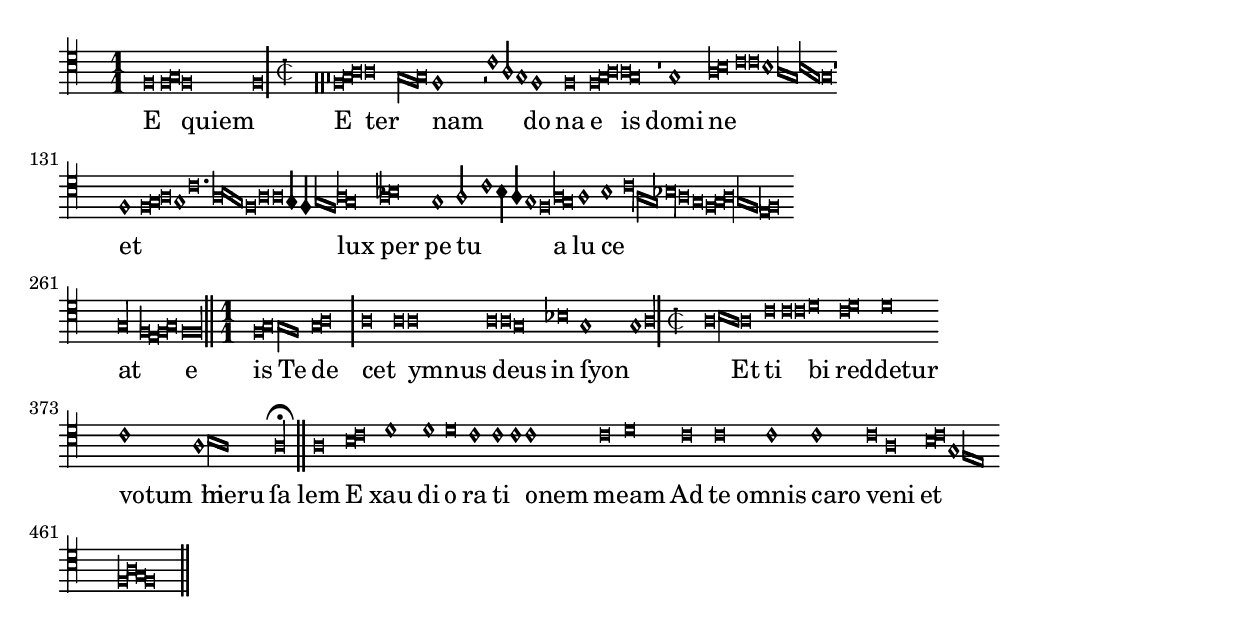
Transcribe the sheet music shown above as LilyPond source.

\version "2.24.3"

\version "2.24.3"

\version "2.24.3"

#(ly:add-interface
    'early-interface
    "Properties of the 'early' music grobs"
    '(prop1
      prop2
      prop3))

% start: declare early note-head properties here.

\version "2.24.3"

\include "../early-path-utilities.ly"
\include "../early-styles.ly"

% Function: ly:make-stencil expr xext yext
% expr: e.g. (list 'circle radius thickness fill)
% Stencils are device independent output expressions. They carry two pieces of information:
% A specification of how to print this object. This specification is processed by the output backends, for example ‘scm/output-ps.scm’.
% The vertical and horizontal extents of the object, given as pairs. If an extent is unspecified (or if you use empty-interval as its value), it is taken to be empty.

% ly:make-stencil
% * expr xext yext
% make-path-stencil
% * path thickness x-scale y-scale fill #:line-cap-style line-cap-style #:line-join-style line-join-style
% make-connected-path-stencil
% * pointlist thickness x-scale y-scale connect fill

#(define (early:path-notehead-square-side-simple width)
  (list (list 'l width 0)))

#(define (early:get-notehead-path style type notation properties)
  '())

#(define (early:path-notehead-square-side-complex width)
    (let ((side (list 'c   0 0   0.34 0   width 0))
        (corner (list 'c   0.5 0   0.1 -0.5  0 0)))
    (list side corner)))

#(define (early:path-notehead-square-side complex len corner-offset angle)
  (let ((side (if complex
               (early:path-notehead-square-side-complex len)
               (early:path-notehead-square-side-simple len))))
    (rotate-path side angle)))

#(define (early:notehead-quadrata x-len y-len)
  (let ((side (make-hash-table))
        (random-angle (lambda () (zero? (random 2)))))
   (hashq-set! side 'x-len x-len)
   (hashq-set! side 'y-len y-len)
   (hashq-set! side 'lengths (list x-len y-len x-len y-len))
   (hashq-set! side 'corners (list (random-angle) (random-angle) (random-angle) (random-angle)))
   (hashq-set! side 'corner-offsets (list 0.1 0.1 0.1 0.1))
   (hashq-set! side 'angles (list 0 90 180 270))
   side))

#(define (early:get-notehead-path)
   (let* ((notehead (early:notehead-quadrata 1.5 1))
          (path-notehead (append-map early:path-notehead-square-side ; len corner corner-offset
                          (hashq-ref notehead 'corners)
                          (hashq-ref notehead 'lengths)
                          (hashq-ref notehead 'corner-offsets)
                          (hashq-ref notehead 'angles))))
    path-notehead))

#(define (early:path-notehead-quadrata-random-side width)
  (early:path-notehead-square-side (zero? (random 2)) width) )

#(define (early:get-notehead-stencil grob) ; main function
  "Return early note head stencil."
  (let* ((duration-log (ly:grob-property grob 'duration-log))
          ;(stem (ly:grob-property grob 'stem))
          (style (ly:grob-property grob 'style))
          (staff-position (ly:grob-property grob 'staff-position)))
      (let* ((corner-offset 0.1)
          (side-length (- 1 (* corner-offset 2))) )
      (make-path-stencil
      (flatten-list (early:get-notehead-path))
      0.05 1 1 #f) )))

% #(define (early:get-notehead-quadrata-sides)
%   (let ((side-left (early:path-notehead-quadrata-random-side  1))
%         (side-up (early:path-notehead-quadrata-random-side  2))
%         (side-right (early:path-notehead-quadrata-random-side  1))
%         (side-down (early:path-notehead-quadrata-random-side  2)) )
%    (list '(m 0.1 0)
%          side-down
%          (rotate-path side-right 90)
%          (rotate-path side-up 180)
%          (rotate-path side-left 270))))

% #(define (early:get-notehead-stencil grob) ; main function
%   "Return early note head stencil."
%   (let* ((duration-log (ly:grob-property grob 'duration-log))
%          ;(stem (ly:grob-property grob 'stem))
%          (style (ly:grob-property grob 'style))
%          (staff-position (ly:grob-property grob 'staff-position)))
%    (let* ((corner-offset 0.1)
%           (side-length (- 1 (* corner-offset 2))) )
%     (make-path-stencil
%       (flatten-list (early:get-notehead-quadrata-sides))
%       0.05 1 1 #f) )))

#(define-public (early:note-head::print grob)
  "Create early stencil for a notehead."
  (let ((style (ly:grob-property grob 'style)))
   (if (early:has-style style)
    (early:get-notehead-stencil grob)
    (ly:note-head::print grob))))


% engravers
\version "2.24.3"

% Acknowledge music property of early:mensura-properties
% by the context

#(define (empty-completion)
  (let* ((min-log 7)  ;; neg dur-log
         (max-log -3) ;; neg dur-log
         (completions (let c ((i max-log)
                              (l '()))
                       (if (< i min-log)
                        (c (1+ i) (append l (list (cons i 0))))
                        l))))
   completions))



#(define-public (early:Mensura_engraver context)
  (let ((total-mom 0)) ;; reset each completion of maxima?
   (make-engraver
    (listeners
     ((rhythmic-event engraver event)
      (ly:context-set-property! context 'mensura
       (ly:event-property event 'early:mensura-properties))

      (let* ((dur (ly:event-property event 'duration))
             (dur-log (ly:duration-log dur))
             (mom (ly:moment-main (ly:event-property event 'length)))
             (mensural-properties (ly:event-property event 'early:mensura-properties))
             (proportion (assoc-ref mensural-properties 'proportio))
             (perfection (assoc-ref mensural-properties 'perfection))
             (completion (ly:context-property context 'mensuraCompletion))
            )

       (when (null? completion)
        (set! completion (empty-completion))
        (ly:context-set-property! context 'mensuraCompletion completion))

       (set! total-mom (+ total-mom mom))

       (newline)
       (display completion)
      )
      ;; now, check if the current level of mensura is completed.
     )
    )
)))

\version "2.24.3"

% early custom engraver
#(define-public (early:Tactus_engraver context)
  (let ((test-count 0))
   (make-engraver
    (listeners
     ((rhythmic-event engraver event)
      ;(newline)
      (set! test-count (1+ test-count))
      ;(display (ly:context-property context 'mensura))
      ;(display (ly:event-property event 'length))
      '()
      ;(newline)
      ;(display (ly:event-property event 'early:mensura-properties))
     )
     ;((time-signature-event engraver event)
     ; (display event))
    )
)))

\version "2.24.3"

#(define (pitched-rest? grob)
  (let* ((rest-event (ly:grob-property grob 'cause)))
   (not (null? (ly:event-property rest-event 'pitch)))))

#(define (bound staff-position)
  (if (even? staff-position)
   staff-position
   ((if (> 0 staff-position) 1+ 1-) staff-position)))

% early custom engraver
#(define-public (early:Rest_position_engraver context)
  (let ((last-note-position #f)
        (rests-to-be-decided '()))
   (make-engraver
    (listeners
     ((rhythmic-event engraver event)
      '()
     )
    )
    (acknowledgers
     ((rhythmic-grob-interface engraver grob source)
      (let ((cause (ly:grob-property grob 'cause)))
       ;(newline)
       ;(display (ly:context-property context 'tactusPosition))))
       '()))

     ((note-head-interface engraver grob source)
      (set! last-note-position (ly:grob-staff-position grob))
     )
     ((rest-interface engraver grob source)
      (if (pitched-rest? grob)

       '() ;; idk...think about it.

       (if last-note-position
        (ly:grob-set-property! grob 'staff-position (bound last-note-position))
        (set! rests-to-be-decided
              (append rests-to-be-decided (list grob)))
       )
      )
     )
    )
)))

% \displayMusic { c2\rest r2 }


% Context properties
#(set-object-property! 'mensura 'translation-type? alist?)
#(set-object-property! 'mensuraCompletion 'translation-type? alist?)

#(set-object-property! 'tactusLength 'translation-type? ly:moment?)
#(set-object-property! 'tactusPosition 'translation-type? ly:moment?)
#(set-object-property! 'tactusStartNow 'translation-type? boolean?)

% Check those again if they are still needed:
#(set-object-property! 'earlyBlackmensural 'translation-type? boolean?)
#(set-object-property! 'earlyColor 'translation-type? symbol?)
#(set-object-property! 'earlyHollow 'translation-type? boolean?)
#(set-object-property! 'earlyProportio 'translation-type? number-or-pair?)
#(set-object-property! 'earlyProlatio 'translation-type? symbol?)
#(set-object-property! 'earlyTempus 'translation-type? symbol?)
#(set-object-property! 'earlyModus 'translation-type? symbol?)
#(set-object-property! 'earlyMaximodus 'translation-type? symbol?)

#(set-object-property! 'earlyPerfection 'translation-type? alist?)
#(set-object-property! 'earlyPerfection 'translation-doc?
  "Alist of all possible durations and their default state if perfection is implied (perfect or imperfect)")

#(set-object-property! 'earlyPerfectAsTriplets 'translation-type? alist?)
#(set-object-property! 'earlyPerfectAsTriplets 'translation-doc?
"If notename is set to true, interpret the perfect division as triple. This is useful to reduce the effect of of duration accumulation from quicker notes (e.g. semifusae).")

#(set-object-property! 'earlyMensuraOff 'translation-type? boolean?)
#(set-object-property! 'earlyMensuraOff 'translation-doc?
"Turn off automatic duration mensural recalculation (make it default LilyPond WYSIWYG againg).")

#(define (string-or-numeric? arg)
  (or (number-or-string? arg)
      (pair? arg)))

#(set-object-property! 'earlyMensurationSign 'translation-type? string-or-numeric?)

% Grob properties
#(set-object-property! 'early:blackmensural 'backend-type? boolean?)
#(set-object-property! 'early:color 'backend-type? symbol?)
#(set-object-property! 'early:hollow 'backend-type? boolean?)
#(set-object-property! 'early:proportio 'backend-type? number-or-pair?)
#(set-object-property! 'early:prolatio 'backend-type? symbol?)
#(set-object-property! 'early:tempus 'backend-type? symbol?)

#(set-object-property! 'early:perfect-flag 'backend-type? boolean?)
#(set-object-property! 'early:altered-flag 'backend-type? boolean?)
#(set-object-property! 'early:punctum-divisionis 'backend-type? boolean?)


#(define (early:note-head::print grob)
  (ly:note-head::print grob))


\layout {

    ragged-right = ##t

    \context { \PetrucciVoice

       	\name EarlyVoice
       	\alias PetrucciVoice

        \consists #early:Mensura_engraver
        \consists #early:Tactus_engraver
        \consists #early:Rest_position_engraver
        % \remove Mensural_ligature_engraver
       	% \consists Ligature_bracket_engraver
        % \override NoteHead.style = #'tournai
        \override NoteHead.stencil = #early:note-head::print

        mensura = #'()
        mensuraCompletion = #'()
        % I need this to check if the note has completed current mensura or not.

        tactusLength = #(ly:make-moment 0 0)
        tactusPosition = #(ly:make-moment 0 0)
        tactusStartNow = ##t

        earlyBlackmensural = ##t
        earlyColor = #'white
        earlyHollow = ##f
        % earlyMaximodus = #'imperfectum
        % earlyModus = #'imperfectum
        % earlyTempus = #'imperfectum
        % earlyProlatio = #'maior
        % earlyProportio = ##f

        % earlyPerfection =
        % #'((maxima . #f)
        %    (longa . #f)
        %    (brevis . #f)
        %    (semibrevis . #f)
        %    (minima . #f)
        %    (semiminima . #f)
        %    (fusa . #f)
        %    (semifusa . #f))

        % earlyPerfectAsTriplets =
        % #'((maxima . #f)
        %     (longa . #f)
        %     (brevis . #f) ; tempus division
        %     (semibrevis . #f) ; prolatio division
        %     (minima . #f) ; below prolatio
        %     (semiminima . #f)
        %     (fusa . #t)
        %     (semifusa . #t))

        % \override NoteHead.stencil = #(lambda (grob) (display "DWA\n") ly:note-head::print)

       	\description "..." % TODO
    }

    \context { \PetrucciStaff

       	\name EarlyStaff
       	\alias PetrucciStaff
       	\denies Voice
       	\defaultchild EarlyVoice
       	\accepts EarlyVoice

        \remove Custos_engraver

        \override Stem.neutral-direction = #UP
        \override LedgerLineSpanner.stencil = ##f

        \override TimeSignature.style = #'mensural

        % early-color-black = color...

       	\description "..." % TODO
    }

    \inherit-acceptability EarlyStaff PetrucciStaff
    \inherit-acceptability EarlyVoice PetrucciVoice

}

\version "2.24.3"

\include "music-definitions.ily"
\version "2.24.3"

#(define-public all-mensurations '())

#(define-public (add-mensuration
  signum time-signature modus tempus prolatio proportio other proc)
  (let* ((args (list signum time-signature modus tempus prolatio proportio other proc))
         (tests (list number-or-string? pair? boolean? boolean? boolean? number? alist? procedure?))
         (defaults '("C" (4 . 4) () () () 1 () ()))
         (cars '(() time-signature-dummy -2 -1 0 proportio () ()) ) ; null is ignored in initial assignment.
         (alist (filter-map
                 (lambda (arg test default adress)
                  (if (or (null? arg) (null? adress))
                   #f
                   (cons adress (if (test arg) arg default))))
                 args
                 tests
                 defaults
                 cars))
         (mensura-properties (if (null? other)
                              alist
                              (append alist other))))
   ;; side-effect!
   (set! all-mensurations
    (assoc-set! all-mensurations signum alist))

  ;; NOTE: by now, I ignore time-signature and procedure.
  ;;       How to deal with it?

))

#(define-public (ly:time-signature::print-with-proportio grob)
  "Prints standart LilyPond's time signature but includes appends the proportio number stencil as well."
  ;; TO DO: finish.
  (ly:time-signature::print grob))

#(define-public (ly:time-signature::print-dummy grob)
  (ly:time-signature::print grob))

#(for-each
  (lambda (args) (apply add-mensuration args))
  '(;; https://wiki.ccarh.org/wiki/MuseData_Example:_mensural_signs
    ("O"  (3 . 2) () #t #f 1 () ly:time-signature::print)
    ("O:" (3 . 2) () #t #f 1 () ly:time-signature::print-dummy) ;; After humdrum *met (https://wiki.ccarh.org/images/9/9f/Stage2-specs.html)
    ("O." (9 . 4) () #t #t 1 () ly:time-signature::print) ;; After humdrum *met (https://wiki.ccarh.org/images/9/9f/Stage2-specs.html)
    ("O:." (9 . 4) () #t #t 1 () ly:time-signature::print-dummy)
    ("C" (4 . 4) () #f #f 1 () ly:time-signature::print)
    ("C." (6 . 4) () #f #t 1 () ly:time-signature::print)
    ("Cr" (4 . 8) () #f #f 1 () ly:time-signature::print) ;; After humdrum *met (https://wiki.ccarh.org/images/9/9f/Stage2-specs.html)
    ("C|" (2 . 2) () #f #f 1/2 () ly:time-signature::print)
    ("C2" (4 . 4) #f #f #f 1/2 () ly:time-signature::print-with-proportio)
    ("O2" (3 . 2) #t #f #f 1 () ly:time-signature::print-with-proportio)
    ("O|" (3 . 2) () #t #f 1/2 () ly:time-signature::print)
    ("C|3" (2 . 2) #t #f #f 1/2 () ly:time-signature::print-with-proportio) ;; ??? What about C3?
    (3 (3 . 1) () () () 3/2 () ly:time-signature::print)
    (3/2 (3 . 1) () () () 3/2 () ly:time-signature::print)
    ("C|2" (4 . 4) #f #f #f 1/2 () ly:time-signature::print-with-proportio) ;; ??? is it the same as C2 or prop should be 1/4?
    ("Oo" (3 . 2) #f #t #f 4/3 () ly:time-signature::print-dummy) ;; After humdrum *met (https://wiki.ccarh.org/images/9/9f/Stage2-specs.html)
    ;; Lilypond remaining (see: https://wiki.ccarh.org/wiki/MuseData_Example:_mensural_signs)
    ("C|." (6 . 8) () #f #t 1/2 () ly:time-signature::print-with-proportio)
    ("O|." (9 . 8) () #t #t 1/2 () ly:time-signature::print-with-proportio)
    ;; ignored by now: LilyPond's 2/4 (C|r)
    ;; No time signature
    ("X" (1 . 1) #f #f #f 1 () ly:time-signature::print-x))
)


#(define (early:get-default-mensura-properties)
    ;; default public properties
  '((blackmensural . #f)
    (color . white)
    (hollow . #f)
    (default-ternary . #f)
    (proportio . #f)
    (perfection . ()) ; e.g. (-3 . (#t . #t)) – maximodus perfectum (interpreted as triplet)
))


#(define (early:handle-color-minor music mensura-properties)
  (let* (;; note moment's main fractions
         (note '())
         (first-note '())
         (remaining (ly:moment-main (ly:music-length music)))
         (total remaining)
         ;; ratio of the first note and the remaining moment duration.
         (first-note-dur-correction '())
         (remaining-dur-correction '())
         (perfection-setting '())
        )
   (music-map
    (lambda (m)
     (cond
      ;; ignore nested color-minor expressions
      ((and (music-is-of-type? m 'sequenctial-event)
            (early:music-property m 'color-minor))
       (early:handle-color-minor music mensura-properties))
      ;; looping only through the notes etc
      ((music-is-of-type? m 'rhythmic-event)
       (set! note (ly:moment-main (ly:music-duration-length m)))
       ;; get first note moment and duration correction
       (if (null? first-note)
        (begin
         (set! remaining (- remaining note))
         (set! first-note note)
         (set! first-note-dur-correction
               (case (/ remaining first-note)
                ((1/2) 3/4) ; eg longa brevis
                ((1/4) 7/8) ; eg longa semibrevis
                (else (ly:error "Unsupported durations of notes"))))
         (set! remaining-dur-correction (- 1 first-note-dur-correction))
         ;; check if we can we do color minor anyway.
         (set! perfection-setting
               (assoc-ref (assoc-ref mensura-properties 'perfection)
                          (ly:duration-log (ly:music-property m 'duration))))
         (when (and perfection-setting (car perfection-setting))
          (ly:error "Cannot do color minor when division is perfect"))
         (early:music-set-property! m 'color-minor
          first-note-dur-correction)
        )
        (begin
         (early:music-set-property! m 'color-minor
          (* remaining-dur-correction
             (/ note remaining)
             (/ first-note note)))
        )
       )
       ;; for all the notes in color minor:
       (ly:music-set-property! m 'duration
        (ly:duration-compress (ly:music-property m 'duration)
                              (early:music-property m 'color-minor)))
     ))
     m)
    music)))


#(define (early:duration-mensurate dur mensura-properties)
  (let* ((props mensura-properties)
         (props:get (lambda (key) (assoc-ref props key)))
         (props:is  (lambda (k v) (eq? (props:get k) v)))

         (dur-log (ly:duration-log dur))
         (perfection (props:get 'perfection))
         (proportion (props:get 'proportio))
         (default-ternary (props:get 'default-ternary))

         (punctum-perfectionis (props:get 'punctum-perfectionis))

         (compress-factor (if (fraction? proportion)
                           proportion
                           (/ 1 proportion)))

         ;(color-allows-perfection ; for checking
         ; (props:is 'color
         ;           (if (props:get 'blackmensural) 'black 'white)))

        )

    ;; gather together all compress factors.
    (for-each
     (lambda (setting)
      (let* ((dlog (car setting))
             (ternary (and (cadr setting) default-ternary))
             (triplet (cddr setting))
             (mod (cond
                   ((< dlog dur-log) 1)
                   ((and ternary (not triplet)) 3/2)
                   ((and (not ternary) triplet) 2/3)
                   (else 1))))
       (set! compress-factor (* compress-factor mod))))
      perfection)

    (ly:duration-compress dur compress-factor)

  ))

% tactus =
% #(define-music-function (beat-structure fraction)
%                         ((number-list? '()) fraction?)
%   (make-music 'TimeSignatureMusic
%               'numerator (car fraction)
%               'denominator (cdr fraction)
%               'beat-structure beat-structure))

#(define (mensuration alist)
  (make-music
    'early:MensuraEvent
    'mensura-properties
    alist))

mensura =
#(define-music-function (signum) (number-or-string?)
  (let* ((mensuration-properties (assoc-ref all-mensurations signum))
         (time-signature-dummy (assoc-ref mensuration-properties 'time-signature-dummy)))
    (unless mensuration-properties
    (ly:error "Unrecognized signum of mensuration. You can define your own mensuration using add-mensuration procedure."))
    #{
        #(mensuration mensuration-properties)
        \time #time-signature-dummy
    #}))

tempus =
#(define-music-function (perfection) (boolean-or-symbol?)
(let* ((perf (cond
                ((eq? perfection 'perfectum) #t)
                ((eq? perfection 'perfect) #t)
                ((eq? perfection 'imperfectum) #f)
                ((eq? perfection 'imperfect) #f)
                ((boolean? perfection) perfection)
                (else
                 (ly:error "Incorrect perfection. Can be: perfect, perfectum, imperfect, imperfectum or boolean.")
                ))))
    #{
        #(mensuration (list (cons -1 perf)))
    #}))

prolatio =
#(define-music-function (prolation) (boolean-or-symbol?)
(let* ((symb (symbol? prolation))
        (prol (cond
                ((eq? prolation 'maior) #t)
                ((eq? prolation 'major) #t)
                ((eq? prolation 'minor) #f)
                ((boolean? prolation) prolation)
                (else
                 (ly:error "Incorrect prolation. Can be: maior, major, minor or boolean.")
                ))))
    #{
        #(mensuration (list (cons 0 prol)))
    #}))

proportio =
#(define-music-function (proportion) (number-or-pair?) #{
    % THIS IS NOW BROKEN
    % 'proportio' doesn't get registered in the mensura property of the context.
    #(mensuration (list (cons 'proportio proportion)))
    \once \override TimeSignature.style = #'single-digit
#})


% Main function
mensural =
#(define-music-function (music) (ly:music?)
    ;; BUG: Parsing...ice-9/eval.scm:159:9: In procedure /: Wrong type argument in position 2: #f
    ;;      This occurs when defining: voice = \relative \mensural { a } TWICE !!!
  (let* ((mensura-properties (early:get-default-mensura-properties))
         (props:get (lambda (key) (assoc-ref mensura-properties key)))
         (props:set! (lambda (k v)
                      (set! mensura-properties
                            (assoc-set! mensura-properties k v))))
         (debug #f))

   (music-map
    (lambda (m)
     (cond
      ;; handle all mensuration changes
      ((music-is-of-type? m 'early:mensura-event)
       (let* ((props-new (ly:music-property m 'mensura-properties)))
        (for-each (lambda (prop)
                   (let ((key (car prop))
                         (val (cdr prop)))
                    ;; TO DO: add
                    (if (number? key)
                     (let* ((perfection (props:get 'perfection))
                            (settings (assoc-ref perfection key))
                            (triplet (and (null? settings) (cdr settings))))
                      (props:set! 'perfection
                       (assoc-set! (props:get 'perfection) key
                        (cons val triplet))))
                     (props:set! key val))))
         props-new)
        m))
      ;; handle color minor apart
      ((and (music-is-of-type? m 'sequential-music)
            (early:music-property m 'color-minor))
       (early:handle-color-minor m mensura-properties))
      ;; adjust duration
      ((music-is-of-type? m 'rhythmic-event)
       (ly:music-set-property! m 'early:mensura-properties (alist-copy mensura-properties))
       (ly:music-set-property! m 'duration
       (early:duration-mensurate (ly:music-property m 'duration) mensura-properties))
       m)

     (else m)))
    music)))

% relative-mensural =
% #(define-music-function
% \relative \mensural

#(define (early:make-duration len dots den num)
  (ly:make-duration len dots num den))


flexa = \once \override NoteHead.ligature-flexa = ##t
% only in v. 2.25
virga = \once \override NoteHead.right-down-stem = ##t
virgaUp = \once \override NoteHead.right-up-stem = ##t


perfect =
#(define-music-function () ()
  (make-music
   'early:MensuraEvent
   'mensura-properties
   '((default-ternary . #t))))


imperfect =
#(define-music-function () ()
    (make-music
    'early:MensuraEvent
    'mensura-properties
    '((default-ternary . #f))))


#(define (pair->fraction pair)
  (/ (car pair) (cdr pair)))

#(define (add-punctum note)
  (let* ((dur (ly:music-property note 'duration))
         (dur-log (ly:duration-log dur))
         (dot-count (ly:duration-dot-count dur))
         (dur-factor (pair->fraction (ly:duration-factor dur))))
   (unless (= 0 dot-count)
    (ly:warning "Note with punctum should not have an explicit dot."))
   (ly:music-set-property! note 'duration
    (ly:duration-compress
     (ly:make-duration dur-log 1 dur-factor)
     2/3))
   note
))

pdiv =
#(define-music-function (note) (ly:music?)
  (early:music-set-property! note 'punctum-divisionis #t)
  (add-punctum note)
)


pperf =
#(define-music-function (note) (ly:music?)
  (early:music-set-property! note 'punctum-perfectionis #t)
  (add-punctum note)
)


colorMinor =
#(define-music-function (music-sequence) (ly:music?)
  ;; setting color-minor to true already on sequence level
  ;; because the 'mensural' function will take care of it separately.
  (early:music-set-property! music-sequence 'color-minor #t)
  #{
    \set EarlyVoice.earlyColor = #'black % TO DO: use the default color used for imperfectum.
    #music-sequence
  #})


planus = \mensura "X"

hollow = % better use context?
#(define-music-function (note) (ly:music?)
  (early:music-set-property! note 'hollow #t)
  note)

% maxima = #(ly:make-duration -3 0 1/1)

  % (ly:music-set-property! music 'elements
  %  (append
  %   (list (make-music 'early:ColorMinorStart))
  %   (ly:music-property music 'elements)
  %   (list (make-music 'early:ColorMinorEnd))))
  % music)


% note: longa/cup notehead is shorter

m = \melisma
mE = \melismaEnd

hollow =
#(define-music-function (music) (ly:music?)
  music)

tenor = \relative \mensural {

    \clef "petrucci-c4"

    \planus {
        f\breve\m
        \[ f g\mE \]
        f\m f\mE
    }

    \mensura "C|"

    \bar "|"
    r\longa r
    % eternam
    r\breve \[ f\breve\m g a\mE \]
    a\breve\m
    \[ g \flexa f g\breve\mE \]
    f1\m r2 c'1 a2 g1\mE
    f1\breve
    % dona
    \[ f\breve\m g a\mE \]
    \[ a\longa\m g\mE \]
    % eis
    r1 g
    \[ a1\m b \]
    c\breve
    \colorMinor { c\breve b1 }
    \[ a1 \flexa g \]
    \[ b1 \flexa g \]
    g\breve\mE
    % domine
    r1 f1\m
    \[ f\breve g \]
    a\breve
    g1 c\breve.
    \[ a1 b g\breve \]
    f\breve
    % et lux
    a\breve
    \colorMinor { a\breve\m g4 f }
    \[ g1 \flexa f\mE \]
    % perpetua
    \[ a1\m g\mE \]
    \[ a\m bes!\mE \]
    g1 a2\m c1 b4 a g1
    f\breve\mE
    % luceat
    \[ a1\m g\mE \]
    a1 b\m
    c\longa
    \[ a\breve g \]
    bes\longa
    a\breve g
    \[ f\breve g a\longa \]
    \[ g1 \flexa f \]
    \[ e1 f\mE \]
    % eis
    g\longa\m
    \[ f1 e f\breve g\mE \]
    f\maxima

    \bar "||"

    % \break

    \planus {
        \[ f\breve\m g\mE \]
        \[ g\m f\mE \]
        \[ g\m a\mE \]
        \bar "|"
        a\m a\mE
        a\m a a\mE g
        bes g1\m g
        \hollow a\longa
    }

    \bar "|"

    \mensura "C|"
    % te decet
    a\breve
    \[ b\m a\mE \]
    a c\m c c\mE
    d\m \[ c d\mE \]
    d
    c1\m a\mE
    \[ b\breve a \]
    a\longa\fermata

    \bar "||"

    % exaudi...
    a\breve
    \[ b\m c\mE \]
    d1 d
    d\breve
    c1 c\m c\mE c\m
    c\breve\mE
    d c
    c\breve c1 c\m
    c\breve\mE
    % veniet
    a\breve
    \[ b \colorMinor { c \] g1 }
    \[ f1 \flexa e \]
    \[ f1 a g\breve f\longa \]

    \bar "||"

}

text = \lyricmode {

    E quiem

    E ter nam
    do na e is
    domi ne
    et lux
    per pe tu a
    lu ce at
    e is

    Te de cet
    ymnus deus
    in ſyon

    Et ti bi
    reddetur votum
    in hieru ſa lem

    E xau di
    o ra ti onem
    meam
    Ad te omnis
    caro veni et

}

\layout {
    indent = 0
    ragged-right = ##t
    \context { \Score
        \override SpacingSpanner.packed-spacing = ##t
    }
}

\score {<<
    \new EarlyStaff = "Tenor" {
        \new EarlyVoice \tenor \addlyrics \text
    }
>>}
